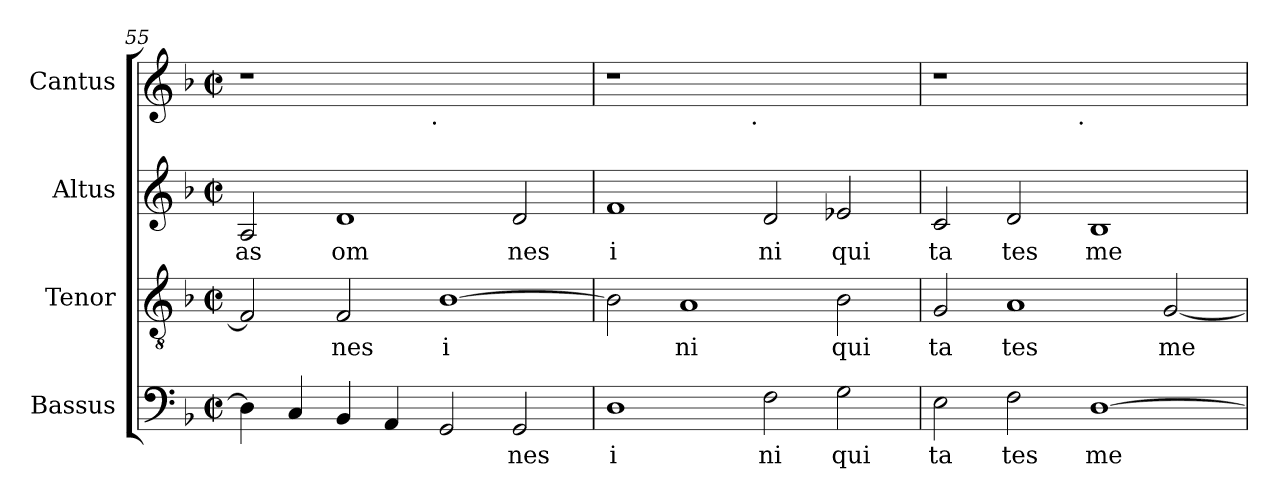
**kern	**text	**kern	**text	**kern	**text	**kern
*part4	*part4	*part3	*part3	*part2	*part2	*part1
*staff4	*staff4	*staff3	*staff3	*staff2	*staff2	*staff1
*I"Bassus	*	*I"Tenor	*	*I"Altus	*	*I"Cantus
*I'Bassus	*	*I'Tenor	*	*I'Altus	*	*I'Cantus
*clefF4	*	*clefGv2	*	*clefG2	*	*clefG2
*k[b-]	*	*k[b-]	*	*k[b-]	*	*k[b-]
*F:	*	*F:	*	*F:	*	*F:
*M2/2	*	*M2/2	*	*M2/2	*	*M2/2
*met(c|)	*	*met(c|)	*	*met(c|)	*	*met(c|)
=55	=55	=55	=55	=55	=55	=55
!	!LO:LY:b:cj	!	!LO:LY:b:cj	!	!LO:LY:b:cj	!
*	*	*	*	*	*	*^
4D\]	.	2F/]	.	2A/	as	1r	2ryy
!	!LO:LY:b:cj	!	!	!	!	!	!
4C/	.	.	.	.	.	.	.
!	!LO:LY:b:cj	!	!LO:LY:b:cj	!	!LO:LY:b:cj	!	!
4BB-/	.	2F/	nes	1d	om	.	4ryy
!	!LO:LY:b:cj	!	!	!	!	!	!
4AA/	.	.	.	.	.	.	8...ryy
!	!	!	!	!	!	!	!LO:TX:b:t=.
.	.	.	.	.	.	.	1ryy
!	!LO:LY:b:cj	!	!LO:LY:b:cj	!	!	!	!
2GG/	.	[>1B-	i	.	.	1ryy	.
!	!LO:LY:b:cj	!	!	!	!LO:LY:b:cj	!	!
2GG/	nes	.	.	2d/	nes	.	.
.	.	.	.	.	.	.	64ryy
=56	=56	=56	=56	=56	=56	=56	=56
!	!LO:LY:b:cj	!	!LO:LY:b:cj	!	!LO:LY:b:cj	!	!
1D	i	2B-\]	.	1f	i	1r	2ryy
!	!	!	!LO:LY:b:cj	!	!	!	!
.	.	1A	ni	.	.	.	4...ryy
!	!	!	!	!	!	!	!LO:TX:b:t=.
.	.	.	.	.	.	.	1ryy
!	!LO:LY:b:cj	!	!	!	!LO:LY:b:cj	!	!
2F\	ni	.	.	2d/	ni	1ryy	.
!	!LO:LY:b:cj	!	!LO:LY:b:cj	!	!LO:LY:b:cj	!	!
2G\	qui	2B-\	qui	2e-X/	qui	.	.
.	.	.	.	.	.	.	32ryy
=57	=57	=57	=57	=57	=57	=57	=57
!	!LO:LY:b:cj	!	!LO:LY:b:cj	!	!LO:LY:b:cj	!	!
2E\	ta	2G/	ta	2c/	ta	1r	2ryy
!	!LO:LY:b:cj	!	!LO:LY:b:cj	!	!LO:LY:b:cj	!	!
2F\	tes	1A	tes	2d/	tes	.	4...ryy
!	!	!	!	!	!	!	!LO:TX:b:t=.
.	.	.	.	.	.	.	1ryy
!	!LO:LY:b:cj	!	!	!	!LO:LY:b:cj	!	!
[>1D	me	.	.	1B-	me	1ryy	.
!	!	!	!LO:LY:b:cj	!	!	!	!
.	.	[<2G/	me	.	.	.	.
.	.	.	.	.	.	.	32ryy
*	*	*	*	*	*	*v	*v
=	=	=	=	=	=	=
*-	*-	*-	*-	*-	*-	*-
